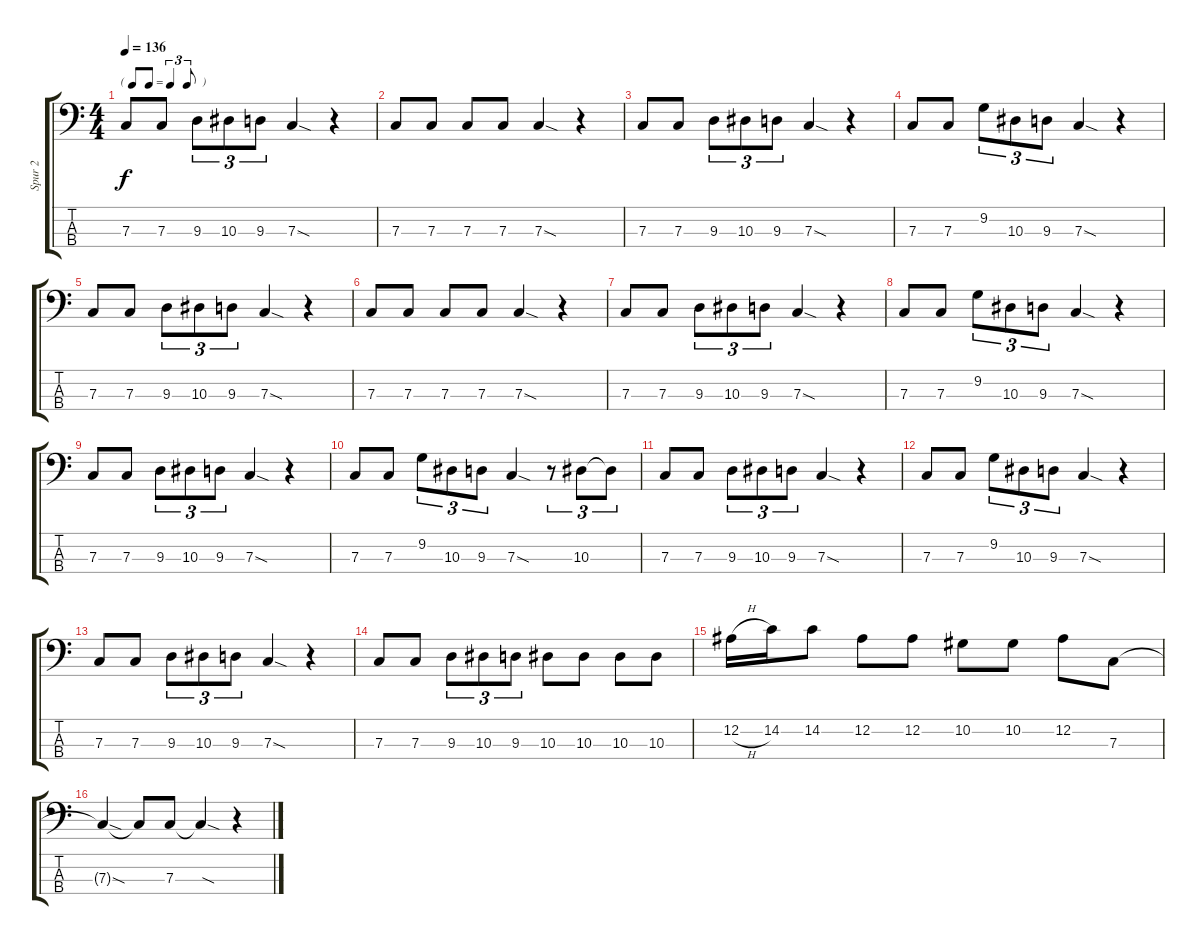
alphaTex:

\track ("Spur 2" "Spur 2") {instrument electricbasspick}
\staff {score tabs}
\tuning (Eb2 Bb1 F1 C1) {hide}
\ts (4 4)
\tf triplet8th
\tempo 136
\clef f4
\ks c
7.3.8{dy f} 7.3.8 9.3.8{tu (3 2)} 10.3.8{tu (3 2)} 9.3.8{tu (3 2)} 7.3{sod}.4 r.4 |
7.3.8 7.3.8 7.3.8 7.3.8 7.3{sod}.4 r.4 |
7.3.8 7.3.8 9.3.8{tu (3 2)} 10.3.8{tu (3 2)} 9.3.8{tu (3 2)} 7.3{sod}.4 r.4 |
7.3.8 7.3.8 9.2.8{tu (3 2)} 10.3.8{tu (3 2)} 9.3.8{tu (3 2)} 7.3{sod}.4 r.4 |
7.3.8 7.3.8 9.3.8{tu (3 2)} 10.3.8{tu (3 2)} 9.3.8{tu (3 2)} 7.3{sod}.4 r.4 |
7.3.8 7.3.8 7.3.8 7.3.8 7.3{sod}.4 r.4 |
7.3.8 7.3.8 9.3.8{tu (3 2)} 10.3.8{tu (3 2)} 9.3.8{tu (3 2)} 7.3{sod}.4 r.4 |
7.3.8 7.3.8 9.2.8{tu (3 2)} 10.3.8{tu (3 2)} 9.3.8{tu (3 2)} 7.3{sod}.4 r.4 |
7.3.8 7.3.8 9.3.8{tu (3 2)} 10.3.8{tu (3 2)} 9.3.8{tu (3 2)} 7.3{sod}.4 r.4 |
7.3.8 7.3.8 9.2.8{tu (3 2)} 10.3.8{tu (3 2)} 9.3.8{tu (3 2)} 7.3{sod}.4 r.8{tu (3 2)} 10.3.8{tu (3 2)} 10.3{t}.8{tu (3 2)} |
7.3.8 7.3.8 9.3.8{tu (3 2)} 10.3.8{tu (3 2)} 9.3.8{tu (3 2)} 7.3{sod}.4 r.4 |
7.3.8 7.3.8 9.2.8{tu (3 2)} 10.3.8{tu (3 2)} 9.3.8{tu (3 2)} 7.3{sod}.4 r.4 |
7.3.8 7.3.8 9.3.8{tu (3 2)} 10.3.8{tu (3 2)} 9.3.8{tu (3 2)} 7.3{sod}.4 r.4 |
7.3.8 7.3.8 9.3.8{tu (3 2)} 10.3.8{tu (3 2)} 9.3.8{tu (3 2)} 10.3.8 10.3.8 10.3.8 10.3.8 |
12.2{h}.16 14.2.16 14.2.8 12.2.8 12.2.8 10.2.8 10.2.8 12.2.8 7.3.8 |
7.3{sod t}.4 7.3{t}.8 7.3.8 7.3{sod t}.4 r.4
